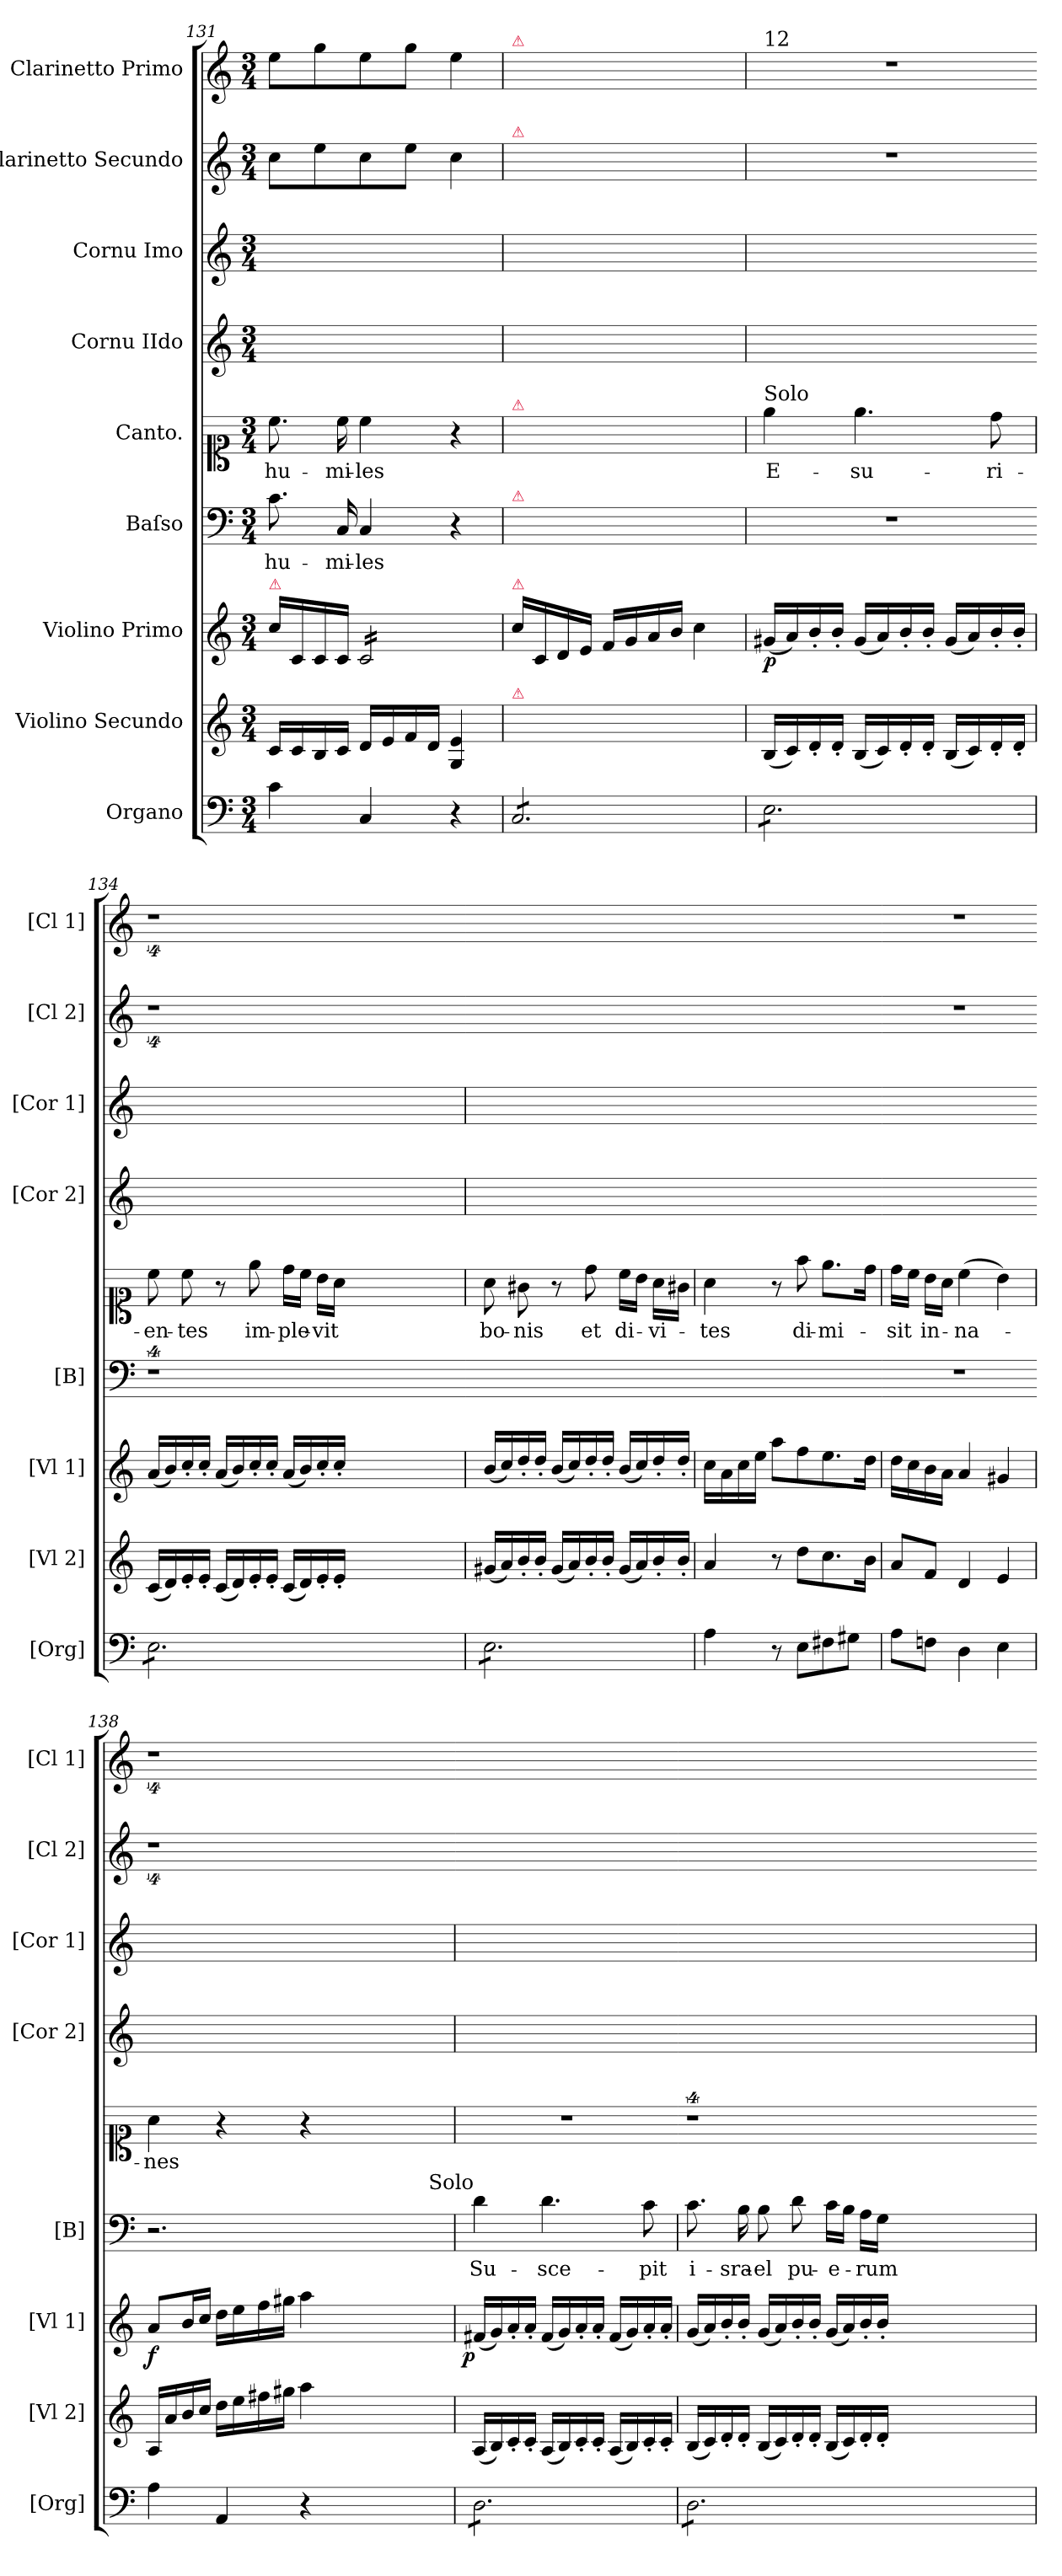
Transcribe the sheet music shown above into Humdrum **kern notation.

**kern	**kern	**dynam	**kern	**dynam	**kern	**text	**kern	**text	**kern	**kern	**kern	**kern
*part9	*part8	*part8	*part7	*part7	*part6	*part6	*part5	*part5	*part4	*part3	*part2	*part1
*staff9	*staff8	*staff8	*staff7	*staff7	*staff6	*staff6	*staff5	*staff5	*staff4	*staff3	*staff2	*staff1
*I"Organo	*I"Violino Secundo	*	*I"Violino Primo	*	*I"Baſso	*	*I"Canto.	*	*I"Cornu IIdo	*I"Cornu Imo	*I"Clarinetto Secundo	*I"Clarinetto Primo
*I'[Org]	*I'[Vl 2]	*	*I'[Vl 1]	*	*I'[B]	*	*	*	*I'[Cor 2]	*I'[Cor 1]	*I'[Cl 2]	*I'[Cl 1]
*clefF4	*clefG2	*	*clefG2	*	*clefF4	*	*clefC1	*	*clefG2	*clefG2	*clefG2	*clefG2
*k[]	*k[]	*	*k[]	*	*k[]	*	*k[]	*	*k[]	*k[]	*k[]	*k[]
*C:	*C:	*	*C:	*	*C:	*	*C:	*	*C:	*C:	*C:	*C:
*M3/4	*M3/4	*	*M3/4	*	*M3/4	*	*M3/4	*	*M3/4	*M3/4	*M3/4	*M3/4
=131	=131	=131	=131	=131	=131	=131	=131	=131	=131	=131	=131	=131
!	!	!	!LO:TX:a:color=crimson:t=⚠	!	!	!	!	!	!	!	!	!
4c\	16c/LL	.	16cc\LL	.	8.c\	hu-	8.cc\	hu-	2.ryy	2.ryy	8cc\L	8ee\L
.	16c/	.	16c/	.	.	.	.	.	.	.	.	.
.	16B/	.	16c/	.	.	.	.	.	.	.	8ee\	8gg\
.	16c/JJ	.	16c/JJ	.	16C/	-mi-	16cc\	-mi-	.	.	.	.
*	*	*	*tremolo	*	*	*	*	*	*	*	*	*
4C/	16d/LL	.	16c/LL	.	4C/	-les	4cc\	-les	.	.	8cc\	8ee\
.	16e/	.	16c/	.	.	.	.	.	.	.	.	.
.	16f/	.	16c/	.	.	.	.	.	.	.	8ee\J	8gg\J
.	16d/JJ	.	16c/	.	.	.	.	.	.	.	.	.
4r	4G/ 4e/	.	16c/	.	4r	.	4r	.	.	.	4cc\	4ee\
.	.	.	16c/	.	.	.	.	.	.	.	.	.
.	.	.	16c/	.	.	.	.	.	.	.	.	.
.	.	.	16c/JJ	.	.	.	.	.	.	.	.	.
*	*	*	*Xtremolo	*	*	*	*	*	*	*	*	*
=132	=132	=132	=132	=132	=132	=132	=132	=132	=132	=132	=132	=132
!	!	!	!	!	!	!	!	!	!	!	!	!LO:TX:a:color=crimson:t=⚠
!	!	!	!	!	!	!	!	!	!	!	!LO:TX:a:color=crimson:t=⚠	!
!	!	!	!	!	!	!	!LO:TX:a:color=crimson:t=⚠	!	!	!	!	!
!	!	!	!	!	!LO:TX:a:color=crimson:t=⚠	!	!	!	!	!	!	!
!	!	!	!LO:TX:a:color=crimson:t=⚠	!	!	!	!	!	!	!	!	!
!	!LO:TX:a:color=crimson:t=⚠	!	!	!	!	!	!	!	!	!	!	!
*tremolo	*	*	*	*	*	*	*	*	*	*	*	*
8C/L	2.ryy	.	16cc\LL	.	2.ryy	.	2.ryy	.	2.ryy	2.ryy	2.ryy	2.ryy
.	.	.	16c/	.	.	.	.	.	.	.	.	.
8C/	.	.	16d/	.	.	.	.	.	.	.	.	.
.	.	.	16e/JJ	.	.	.	.	.	.	.	.	.
8C/	.	.	16f/LL	.	.	.	.	.	.	.	.	.
.	.	.	16g/	.	.	.	.	.	.	.	.	.
8C/	.	.	16a/	.	.	.	.	.	.	.	.	.
.	.	.	16b/JJ	.	.	.	.	.	.	.	.	.
8C/	.	.	4cc\	.	.	.	.	.	.	.	.	.
8C/J	.	.	.	.	.	.	.	.	.	.	.	.
=133	=133	=133	=133	=133	=133	=133	=133	=133	=133	=133	=133	=133
!	!	!	!	!	!	!	!	!	!	!	!	!LO:TX:a:t=12
!	!	!	!	!	!	!	!LO:TX:a:t=Solo	!	!	!	!	!
!	!	!	!	!LO:DY:b	!	!	!	!	!	!	!	!
8E\L	(<16B/LL	.	(<16g#X/LL	p.	2.r	.	4ee\	E-	2.ryy	2.ryy	2.r	2.r
.	16c/)	.	16a/)	.	.	.	.	.	.	.	.	.
8E\	16d'</	.	16b'</	.	.	.	.	.	.	.	.	.
.	16d'</JJ	.	16b'</JJ	.	.	.	.	.	.	.	.	.
8E\	(<16B/LL	.	(<16g#/LL	.	.	.	4.ee\	-su-	.	.	.	.
.	16c/)	.	16a/)	.	.	.	.	.	.	.	.	.
8E\	16d'</	.	16b'</	.	.	.	.	.	.	.	.	.
.	16d'</JJ	.	16b'</JJ	.	.	.	.	.	.	.	.	.
8E\	(<16B/LL	.	(<16g#/LL	.	.	.	.	.	.	.	.	.
.	16c/)	.	16a/)	.	.	.	.	.	.	.	.	.
8E\J	16d'</	.	16b'</	.	.	.	8dd\	-ri-	.	.	.	.
.	16d'</JJ	.	16b'</JJ	.	.	.	.	.	.	.	.	.
=134	=134	=134-	=134	=134-	=134-	=134-	=134	=134-	=134	=134	=134-	=134-
8E\L	(<16c/LL	.	(<16a/LL	.	4%9r	.	8cc\	-en-	2.ryy	2.ryy	4%9r	4%9r
.	16d/)	.	16b/)	.	.	.	.	.	.	.	.	.
8E\	16e'</	.	16cc'</	.	.	.	8cc\	-tes	.	.	.	.
.	16e'</JJ	.	16cc'</JJ	.	.	.	.	.	.	.	.	.
8E\	(<16c/LL	.	(<16a/LL	.	.	.	8r	.	.	.	.	.
.	16d/)	.	16b/)	.	.	.	.	.	.	.	.	.
8E\	16e'</	.	16cc'</	.	.	.	8ee\	im-	.	.	.	.
.	16e'</JJ	.	16cc'</JJ	.	.	.	.	.	.	.	.	.
8E\	(<16c/LL	.	(<16a/LL	.	.	.	16dd\LL	-ple-	.	.	.	.
.	16d/)	.	16b/)	.	.	.	16cc\JJ	.	.	.	.	.
8E\J	16e'</	.	16cc'</	.	.	.	16b\LL	-vit	.	.	.	.
.	16e'</JJ	.	16cc'</JJ	.	.	.	16a\JJ	.	.	.	.	.
1.ryy	1.ryy	.	1.ryy	.	.	.	1.ryy	.	1.ryy	1.ryy	.	.
=135	=135	=135-	=135	=135-	=135-	=135-	=135	=135-	=135	=135	=135-	=135-
8E\L	(<16g#X/LL	.	(<16b/LL	.	2.ryy	.	8a\	bo-	2.ryy	2.ryy	2.ryy	2.ryy
.	16a/)	.	16cc/)	.	.	.	.	.	.	.	.	.
8E\	16b'</	.	16dd'</	.	.	.	8g#X\	-nis	.	.	.	.
.	16b'</JJ	.	16dd'</JJ	.	.	.	.	.	.	.	.	.
8E\	(<16g#/LL	.	(<16b/LL	.	.	.	8r	.	.	.	.	.
.	16a/)	.	16cc/)	.	.	.	.	.	.	.	.	.
8E\	16b'</	.	16dd'</	.	.	.	8dd\	et	.	.	.	.
.	16b'</JJ	.	16dd'</JJ	.	.	.	.	.	.	.	.	.
8E\	(<16g#/LL	.	(<16b/LL	.	.	.	16cc\LL	di-	.	.	.	.
.	16a/)	.	16cc/)	.	.	.	16b\JJ	.	.	.	.	.
8E\J	16b'</	.	16dd'</	.	.	.	16a\LL	-vi-	.	.	.	.
*Xtremolo	*	*	*	*	*	*	*	*	*	*	*	*
.	16b'</JJ	.	16dd'</JJ	.	.	.	16g#X\JJ	.	.	.	.	.
=136	=136	=136-	=136	=136-	=136-	=136-	=136	=136-	=136	=136	=136-	=136-
4A\	4a/	.	16cc\LL	.	2.ryy	.	4a\	-tes	2.ryy	2.ryy	2.ryy	2.ryy
.	.	.	16a\	.	.	.	.	.	.	.	.	.
.	.	.	16cc\	.	.	.	.	.	.	.	.	.
.	.	.	16ee\JJ	.	.	.	.	.	.	.	.	.
8r	8r	.	8aa\L	.	.	.	8r	.	.	.	.	.
8E\L	8dd\L	.	8ff\	.	.	.	8ff\	di-	.	.	.	.
8F#X\	8.cc\	.	8.ee\	.	.	.	8.ee\L	-mi-	.	.	.	.
8G#X\J	.	.	.	.	.	.	.	.	.	.	.	.
.	16b\Jk	.	16dd\Jk	.	.	.	16dd\Jk	.	.	.	.	.
=137	=137	=137-	=137	=137-	=137-	=137-	=137	=137-	=137	=137	=137-	=137-
8A\L	8a/L	.	16dd\LL	.	2.r	.	16dd\LL	-sit	2.ryy	2.ryy	2.r	2.r
.	.	.	16cc\	.	.	.	16cc\JJ	.	.	.	.	.
8Fn\J	8f/J	.	16b\	.	.	.	16b\LL	in-	.	.	.	.
.	.	.	16a\JJ	.	.	.	16a\JJ	.	.	.	.	.
4D\	4d/	.	4a/	.	.	.	(>4cc\	-na-	.	.	.	.
4E\	4e/	.	4g#X/	.	.	.	4b\)	.	.	.	.	.
=138	=138	=138-	=138	=138-	=138-	=138-	=138	=138-	=138	=138	=138-	=138-
!	!	!	!	!LO:DY:b	!	!	!	!	!	!	!	!
4A\	16A/LL	.	8a/L	f.	2.r	.	4a\	-nes	2.ryy	2.ryy	4%9r	4%9r
.	16a/	.	.	.	.	.	.	.	.	.	.	.
.	16b/	.	16b/L	.	.	.	.	.	.	.	.	.
.	16cc/JJ	.	16cc/JJ	.	.	.	.	.	.	.	.	.
!	!	!LO:DY:b:rj	!	!	!	!	!	!	!	!	!	!
4AA/	16dd\LL	for.	16dd\LL	.	.	.	4r	.	.	.	.	.
.	16ee\	.	16ee\	.	.	.	.	.	.	.	.	.
.	16ff#X\	.	16ff\	.	.	.	.	.	.	.	.	.
.	16gg#X\JJ	.	16gg#X\JJ	.	.	.	.	.	.	.	.	.
4r	4aa\	.	4aa\	.	.	.	4r	.	.	.	.	.
1.ryy	1.ryy	.	1.ryy	.	1.ryy	.	1.ryy	.	1.ryy	1.ryy	.	.
=139	=139	=139-	=139	=139-	=139	=139-	=139	=139-	=139	=139	=139-	=139-
!	!	!	!	!	!LO:TX:a:rj:t=Solo	!	!	!	!	!	!	!
!	!	!	!	!LO:DY:b:rj	!	!	!	!	!	!	!	!
*tremolo	*	*	*	*	*	*	*	*	*	*	*	*
8D\L	(<16A/LL	.	(<16f#X/LL	p.	4d\	Su-	2.r	.	2.ryy	2.ryy	2.ryy	2.ryy
.	16B/)	.	16g/)	.	.	.	.	.	.	.	.	.
8D\	16c'</	.	16a'</	.	.	.	.	.	.	.	.	.
.	16c'</JJ	.	16a'</JJ	.	.	.	.	.	.	.	.	.
8D\	(<16A/LL	.	(<16f#/LL	.	4.d\	-sce-	.	.	.	.	.	.
.	16B/)	.	16g/)	.	.	.	.	.	.	.	.	.
8D\	16c'</	.	16a'</	.	.	.	.	.	.	.	.	.
.	16c'</JJ	.	16a'</JJ	.	.	.	.	.	.	.	.	.
8D\	(<16A/LL	.	(<16f#/LL	.	.	.	.	.	.	.	.	.
.	16B/)	.	16g/)	.	.	.	.	.	.	.	.	.
8D\J	16c'</	.	16a'</	.	8c\	-pit	.	.	.	.	.	.
.	16c'</JJ	.	16a'</JJ	.	.	.	.	.	.	.	.	.
=140	=140	=140-	=140	=140-	=140	=140-	=140-	=140-	=140	=140	=140-	=140-
8D\L	(<16B/LL	.	(<16g/LL	.	8.c\	i-	4%9r	.	2.ryy	2.ryy	0ryy	0ryy
.	16c/)	.	16a/)	.	.	.	.	.	.	.	.	.
8D\	16d'</	.	16b'</	.	.	.	.	.	.	.	.	.
.	16d'</JJ	.	16b'</JJ	.	16B\	-sra-	.	.	.	.	.	.
8D\	(<16B/LL	.	(<16g/LL	.	8B\	-el	.	.	.	.	.	.
.	16c/)	.	16a/)	.	.	.	.	.	.	.	.	.
8D\	16d'</	.	16b'</	.	8d\	pu-	.	.	.	.	.	.
.	16d'</JJ	.	16b'</JJ	.	.	.	.	.	.	.	.	.
8D\	(<16B/LL	.	(<16g/LL	.	16c\LL	-e-	.	.	.	.	.	.
.	16c/)	.	16a/)	.	16B\JJ	.	.	.	.	.	.	.
8D\J	16d'</	.	16b'</	.	16A\LL	-rum	.	.	.	.	.	.
*Xtremolo	*	*	*	*	*	*	*	*	*	*	*	*
.	16d'</JJ	.	16b'</JJ	.	16G\JJ	.	.	.	.	.	.	.
1.ryy	1.ryy	.	1.ryy	.	1.ryy	.	.	.	1.ryy	1.ryy	.	.
.	.	.	.	.	.	.	.	.	.	.	4ryy	4ryy
=	=	=-	=	=-	=	=-	=-	=-	=	=	=-	=-
*-	*-	*-	*-	*-	*-	*-	*-	*-	*-	*-	*-	*-
